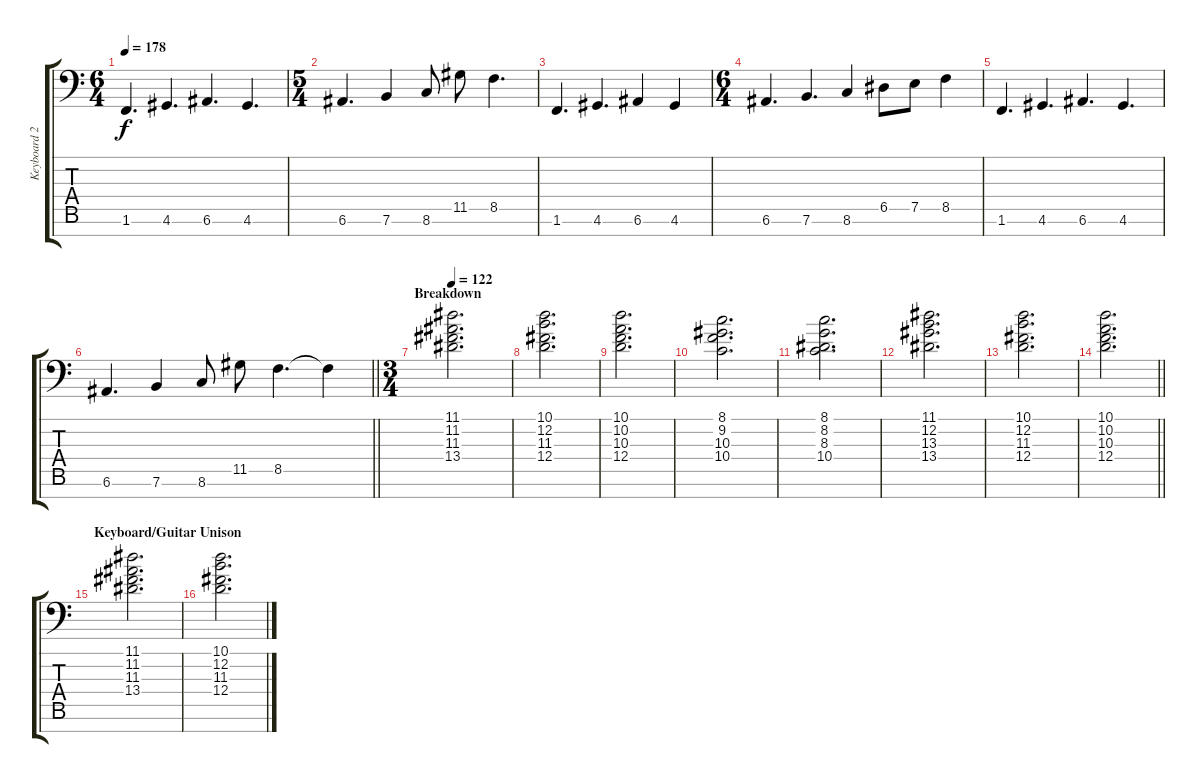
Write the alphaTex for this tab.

\track ("Keyboard 2 RH" "Keyboard 2") {instrument churchorgan}
\staff {score tabs}
\tuning (E4 B3 G3 D3 A2 E2 A1) {hide}
\ts (6 4)
\tempo 178
\clef f4
\ks c
1.6.4{d dy f} 4.6.4{d} 6.6.4{d} 4.6.4{d} |
\ts (5 4)
6.6.4{d} 7.6.4 8.6.8 11.5.8 8.5.4{d} |
1.6.4{d} 4.6.4{d} 6.6.4 4.6.4 |
\ts (6 4)
6.6.4{d} 7.6.4{d} 8.6.4 6.5.8 7.5.8 8.5.4 |
1.6.4{d} 4.6.4{d} 6.6.4{d} 4.6.4{d} |
\barLineRight lightlight
6.6.4{d} 7.6.4 8.6.8 11.5.8 8.5.4{d} 8.5{t}.4 |
\ts (3 4)
\section ("" "Breakdown")
\tempo 122
(11.1 11.2 11.3 13.4).2{d volume 8 instrument stringensemble1} |
(10.1 12.2 11.3 12.4).2{d} |
(10.1 10.2 10.3 12.4).2{d} |
(8.1 9.2 10.3 10.4).2{d} |
(8.1 8.2 8.3 10.4).2{d} |
(11.1 12.2 13.3 13.4).2{d} |
(10.1 12.2 11.3 12.4).2{d} |
\barLineRight lightlight
(10.1 10.2 10.3 12.4).2{d} |
\section ("" "Keyboard/Guitar Unison")
(11.1 11.2 11.3 13.4).2{d} |
(10.1 12.2 11.3 12.4).2{d}
